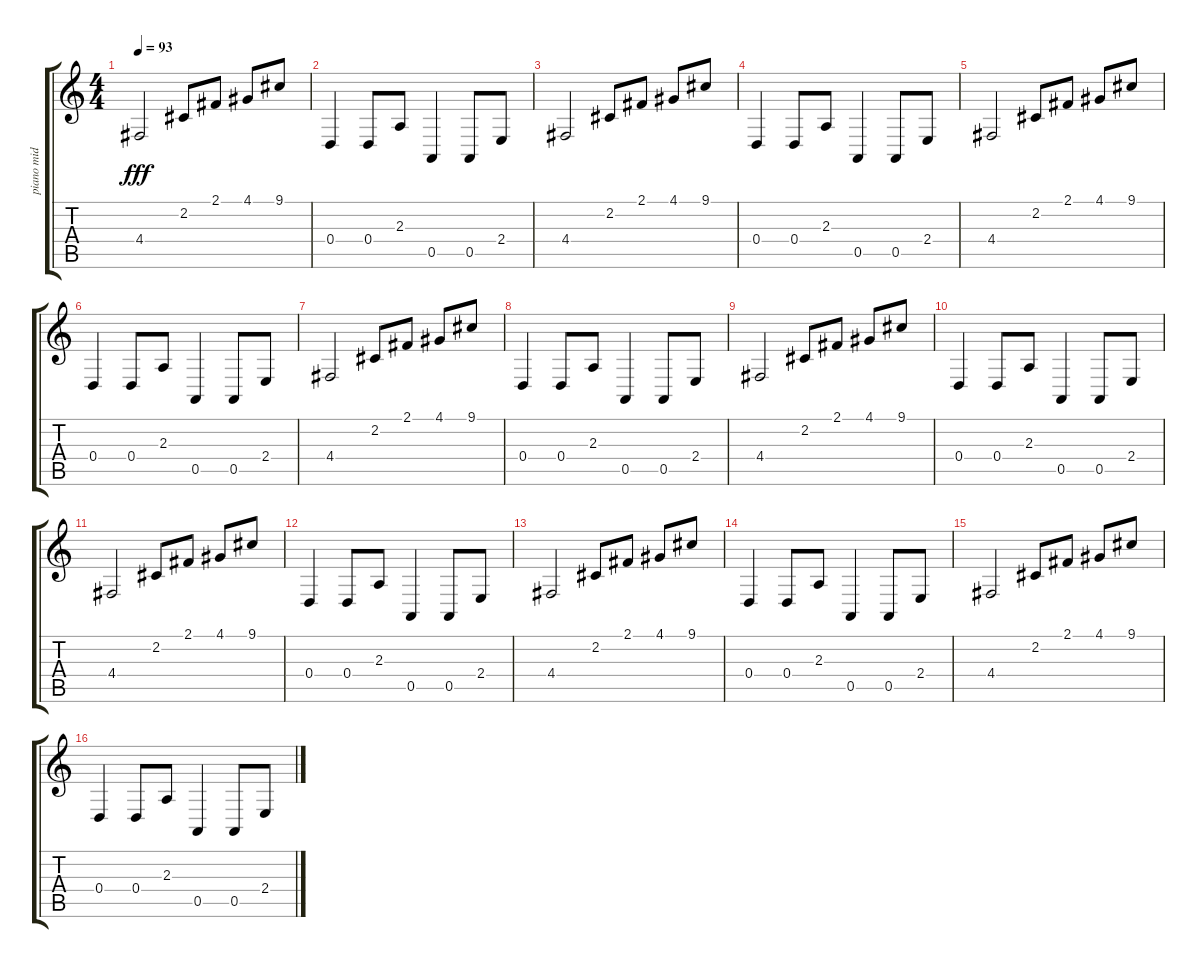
\track ("piano mid" "piano mid") {instrument acousticgrandpiano}
\staff {score tabs}
\tuning (E4 B3 G3 D3 A2 E2) {hide}
\ts (4 4)
\tempo 93
\clef g2
\ks c
4.4.2{dy fff} 2.2.8 2.1.8 4.1.8 9.1.8 |
0.4.4 0.4.8 2.3.8 0.5.4 0.5.8 2.4.8 |
4.4.2 2.2.8 2.1.8 4.1.8 9.1.8 |
0.4.4 0.4.8 2.3.8 0.5.4 0.5.8 2.4.8 |
4.4.2 2.2.8 2.1.8 4.1.8 9.1.8 |
0.4.4 0.4.8 2.3.8 0.5.4 0.5.8 2.4.8 |
4.4.2 2.2.8 2.1.8 4.1.8 9.1.8 |
0.4.4 0.4.8 2.3.8 0.5.4 0.5.8 2.4.8 |
4.4.2 2.2.8 2.1.8 4.1.8 9.1.8 |
0.4.4 0.4.8 2.3.8 0.5.4 0.5.8 2.4.8 |
4.4.2 2.2.8 2.1.8 4.1.8 9.1.8 |
0.4.4 0.4.8 2.3.8 0.5.4 0.5.8 2.4.8 |
4.4.2 2.2.8 2.1.8 4.1.8 9.1.8 |
0.4.4 0.4.8 2.3.8 0.5.4 0.5.8 2.4.8 |
4.4.2 2.2.8 2.1.8 4.1.8 9.1.8 |
0.4.4 0.4.8 2.3.8 0.5.4 0.5.8 2.4.8
